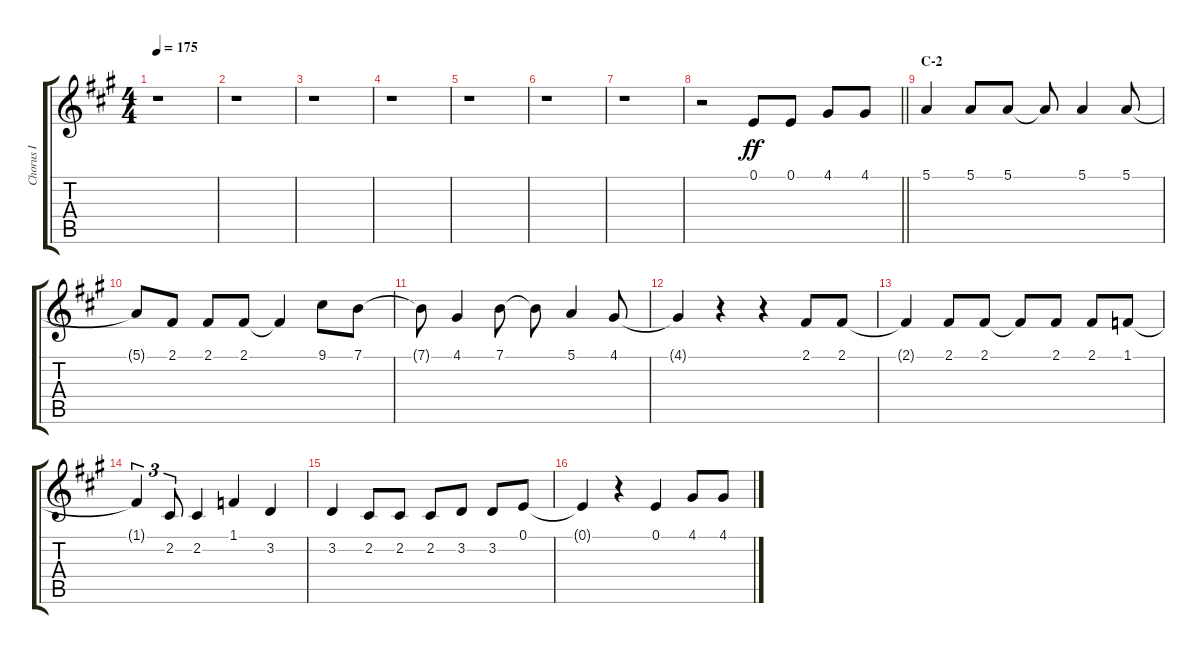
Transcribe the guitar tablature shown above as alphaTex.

\track ("Chorus I" "Chorus I") {instrument voiceoohs}
\staff {score tabs}
\tuning (E4 B3 G3 D3 A2 E2) {hide}
\ts (4 4)
\tempo 175
\clef g2
\ks a
r.1{dy ff} |
r.1 |
r.1 |
r.1 |
r.1 |
r.1 |
r.1 |
\barLineRight lightlight
r.2 0.1.8 0.1.8 4.1.8 4.1.8 |
\section ("" "C-2")
5.1.4 5.1.8 5.1.8 5.1{t}.8 5.1.4 5.1.8 |
5.1{t}.8 2.1.8 2.1.8 2.1.8 2.1{t}.4 9.1.8 7.1.8 |
7.1{t}.8 4.1.4 7.1.8 7.1{t}.8 5.1.4 4.1.8 |
4.1{t}.4 r.4 r.4 2.1.8 2.1.8 |
2.1{t}.4 2.1.8 2.1.8 2.1{t}.8 2.1.8 2.1.8 1.1.8 |
1.1{t}.4{tu (3 2)} 2.2.8{tu (3 2)} 2.2.4 1.1.4 3.2.4 |
3.2.4 2.2.8 2.2.8 2.2.8 3.2.8 3.2.8 0.1.8 |
0.1{t}.4 r.4 0.1.4 4.1.8 4.1.8
